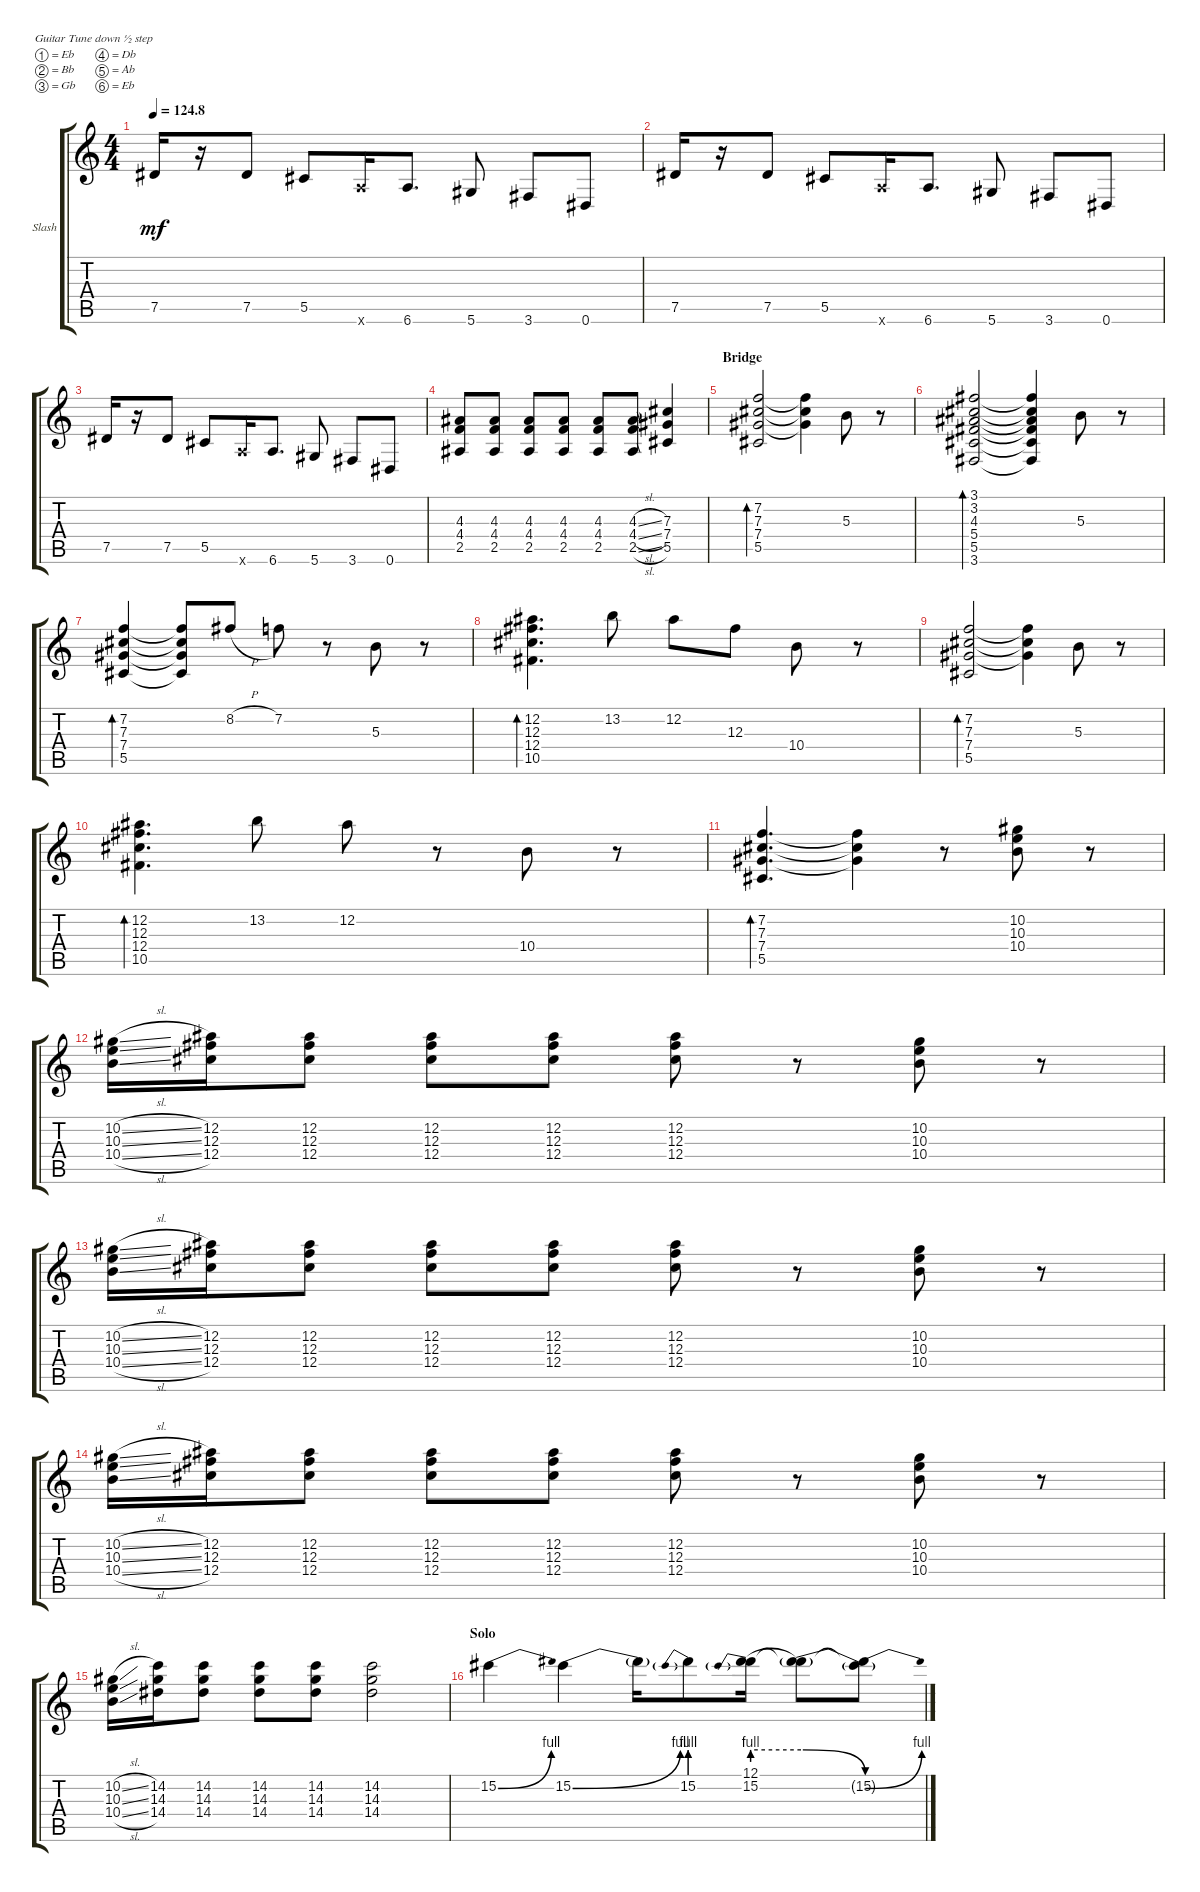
\defaultSystemsLayout 4
\bracketExtendMode groupsimilarinstruments
\firstSystemTrackNameOrientation horizontal
\otherSystemsTrackNameOrientation horizontal
\track ("Slash" "Slash") {instrument overdrivenguitar}
\staff {score tabs}
\tuning (Eb4 Bb3 Gb3 Db3 Ab2 Eb2)
\ts (4 4)
\tempo
124.8
\accidentals auto
\clef g2
\ottava regular
\simile none
\ks c
7.5.16{dy mf} r.16 7.5.8 5.5.8 6.6{x}.16 6.6.8{d} 5.6.8 3.6.8 0.6.8 |
7.5.16 r.16 7.5.8 5.5.8 6.6{x}.16 6.6.8{d} 5.6.8 3.6.8 0.6.8 |
7.5.16 r.16 7.5.8 5.5.8 6.6{x}.16 6.6.8{d} 5.6.8 3.6.8 0.6.8 |
(4.3 4.4 2.5).8 (4.3 4.4 2.5).8 (4.3 4.4 2.5).8 (4.3 4.4 2.5).8 (4.3 4.4 2.5).8 (2.5{sl} 4.4{sl} 4.3{sl}).8 (7.3 7.4 5.5).4 |
\section ("" "Bridge")
(7.2 7.3 7.4 5.5).2{bd 234} (7.3{t} 7.4{t} 7.2{t}).4 5.3.8 r.8 |
(3.6 5.5 5.4 4.3 3.2 3.1).2{bd 231} (3.1{t} 3.2{t} 4.3{t} 5.4{t} 5.5{t} 3.6{t}).4 5.3.8 r.8 |
(7.4 7.3 7.2 5.5).4{bd 234} (7.2{t} 7.3{t} 7.4{t} 5.5{t}).8 8.2{h}.8 7.2.8 r.8 5.3.8 r.8 |
(12.2 12.3 12.4 10.5).4{d bd 230} 13.2.8 12.2.8 12.3.8 10.4.8 r.8 |
(7.3 7.2 7.4 5.5).2{bd 228} (7.4{t} 7.3{t} 7.2{t}).4 5.3.8 r.8 |
(10.5 12.4 12.3 12.2).4{d bd 227} 13.2.8 12.2.8 r.8 10.4.8 r.8 |
(7.2 7.3 7.4 5.5).4{d bd 225} (7.2{t} 7.3{t} 7.4{t}).4 r.8 (10.4 10.3 10.2).8 r.8 |
(10.4{sl} 10.3{sl} 10.2{sl}).16 (12.4 12.3 12.2).16 (12.4 12.3 12.2).8 (12.2 12.3 12.4).8 (12.4 12.3 12.2).8 (12.2 12.3 12.4).8 r.8 (10.4 10.3 10.2).8 r.8 |
(10.4{sl} 10.3{sl} 10.2{sl}).16 (12.4 12.3 12.2).16 (12.4 12.3 12.2).8 (12.2 12.3 12.4).8 (12.4 12.3 12.2).8 (12.2 12.3 12.4).8 r.8 (10.4 10.3 10.2).8 r.8 |
(10.4{sl} 10.3{sl} 10.2{sl}).16 (12.4 12.3 12.2).16 (12.4 12.3 12.2).8 (12.2 12.3 12.4).8 (12.4 12.3 12.2).8 (12.2 12.3 12.4).8 r.8 (10.4 10.3 10.2).8 r.8 |
(10.3{sl} 10.4{sl} 10.2{sl}).16 (14.4 14.3 14.2).16 (14.3 14.4 14.2).8 (14.3 14.4 14.2).8 (14.3 14.4 14.2).8 (14.4 14.2 14.3).2 |
\section ("" "Solo")
15.2{be (bend 0 0 15 4)}.4 15.2{be (bend 0 0 15 4)}.4 15.2{t}.16 15.2{be (prebend 0 4 60 4)}.8 (15.2{be (prebend 0 4 60 4)} 12.1).16 (15.2{be (release 0 4 15 0) t} 12.1{t}).8 (15.2{be (bend 0 0 30 4) t} 12.1{t}).8
